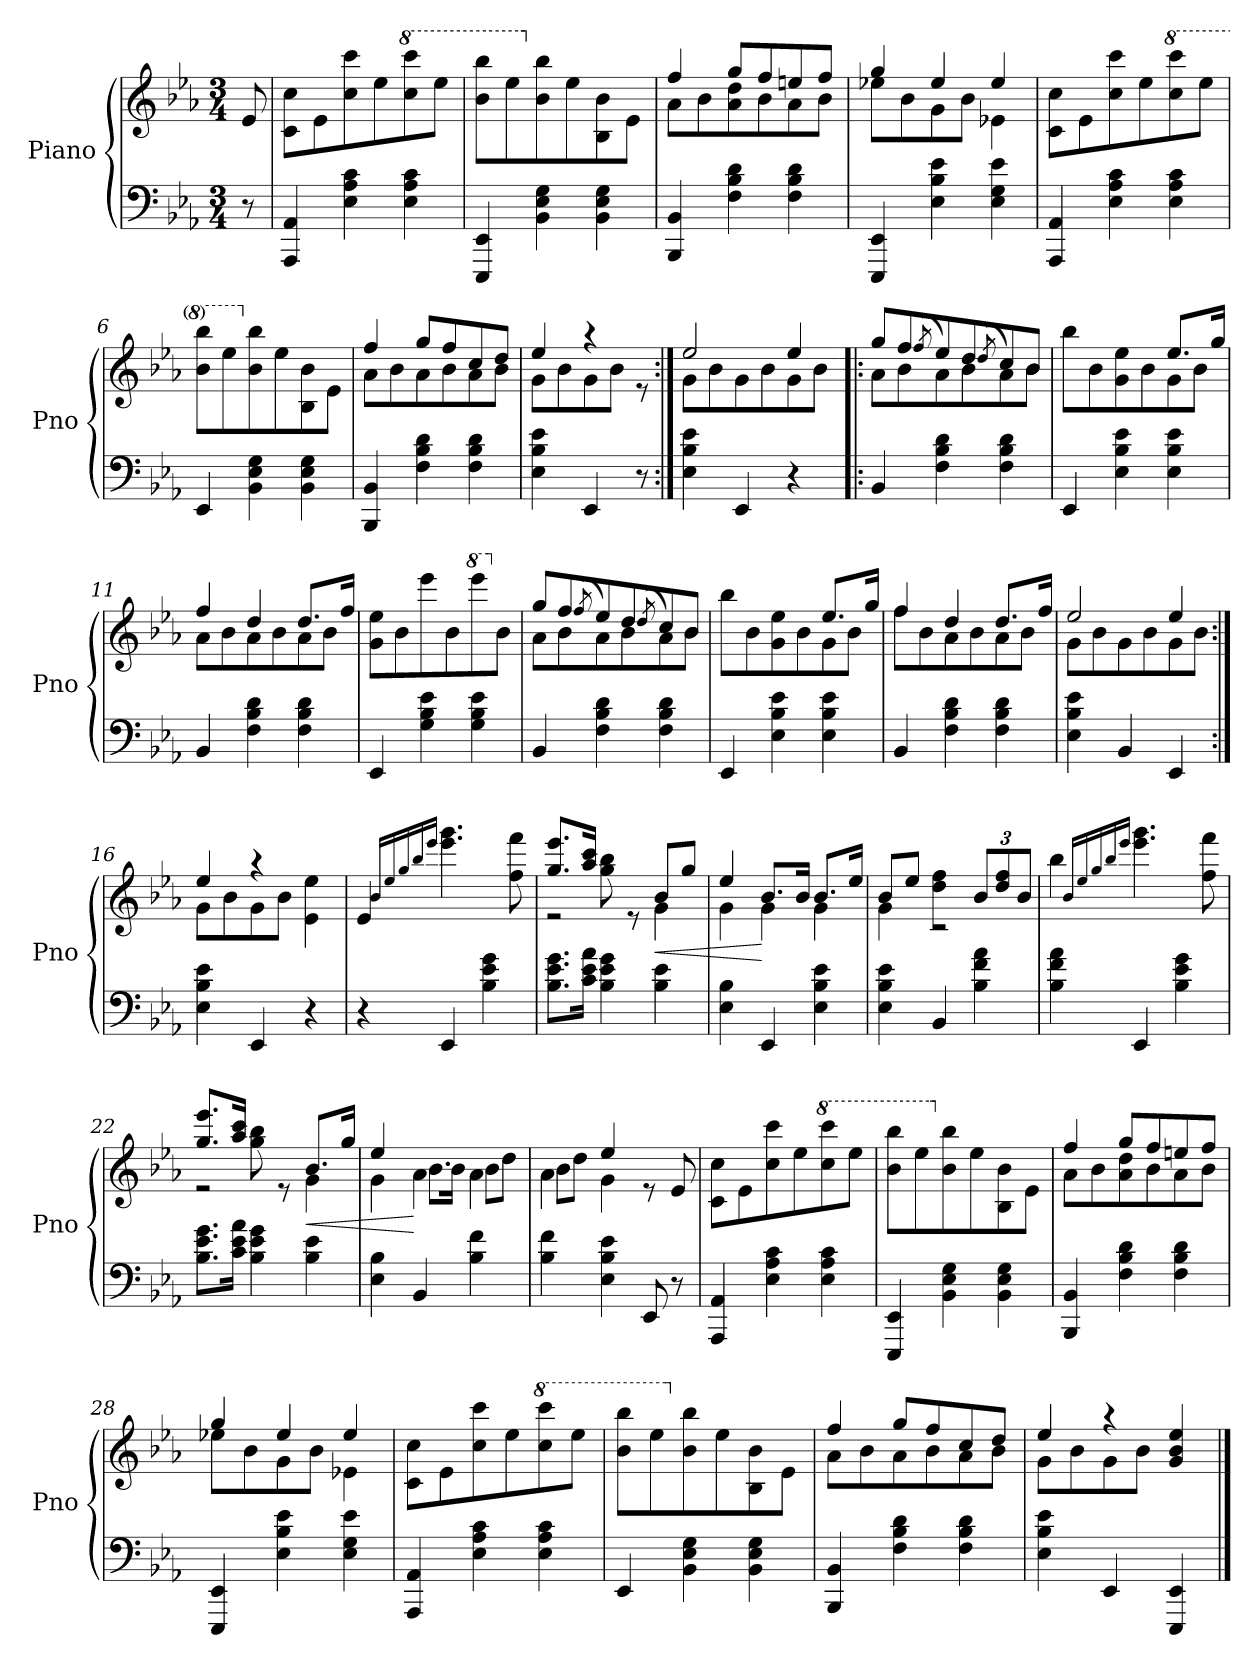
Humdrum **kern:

**kern	**kern	**dynam
*part1	*part1	*part1
*staff2	*staff1	*staff1/2
*I"Piano	*	*
*I'Pno	*	*
*clefF4	*clefG2	*
*k[b-e-a-]	*k[b-e-a-]	*
*E-:	*E-:	*
*M3/4	*M3/4	*
=	=	=
8r	8e-/	.
=1	=1	=1
4AAA-/ 4AA-/	8c\ 8cc\L	.
.	8e-\	.
4E-\ 4A-\ 4c\	8cc\ 8ccc\	.
.	8ee-\	.
*	*8va	*
4E-\ 4A-\ 4c\	8ccc\ 8cccc\	.
.	8eee-\J	.
=2	=2	=2
4EEE-/ 4EE-/	8bb-\ 8bbb-\L	.
.	8eee-\	.
*	*X8va	*
4BB-\ 4E-\ 4G\	8b-\ 8bb-\	.
.	8ee-\	.
4BB-\ 4E-\ 4G\	8B-\ 8b-\	.
.	8e-\J	.
=3	=3	=3
*	*^	*
4BBB-/ 4BB-/	4ff/	8a-\L	.
.	.	8b-\	.
4F\ 4B-\ 4d\	8gg/L	8a-\ 8dd\	.
.	8ff/	8b-\	.
4F\ 4B-\ 4d\	8een/	8a-\	.
.	8ff/J	8b-\J	.
=4	=4	=4	=4
4EEE-/ 4EE-/	4gg/	8ee-X\L	.
.	.	8b-\	.
4E-\ 4B-\ 4e-\	4ee-/	8g\	.
.	.	8b-\J	.
4E-\ 4G\ 4e-\	4ee-/	4e-X\	.
*	*v	*v	*
=5	=5	=5
4AAA-/ 4AA-/	8c\ 8cc\L	.
.	8e-\	.
4E-\ 4A-\ 4c\	8cc\ 8ccc\	.
.	8ee-\	.
*	*8va	*
4E-\ 4A-\ 4c\	8ccc\ 8cccc\	.
.	8eee-\J	.
=6	=6	=6
4EE-/	8bb-\ 8bbb-\L	.
.	8eee-\	.
*	*X8va	*
4BB-\ 4E-\ 4G\	8b-\ 8bb-\	.
.	8ee-\	.
4BB-\ 4E-\ 4G\	8B-\ 8b-\	.
.	8e-\J	.
=7	=7	=7
*	*^	*
4BBB-/ 4BB-/	4ff/	8a-\L	.
.	.	8b-\	.
4F\ 4B-\ 4d\	8gg/L	8a-\	.
.	8ff/	8b-\	.
4F\ 4B-\ 4d\	8cc/	8a-\	.
.	8dd/J	8b-\J	.
=8	=8	=8	=8
4E-\ 4B-\ 4e-\	4ee-/	8g\L	.
.	.	8b-\	.
4EE-/	4r	8g\	.
.	.	8b-\J	.
8r	8re	8ryy	.
=8X1:|!	=8X1:|!	=8X1:|!	=8X1:|!
4E-\ 4B-\ 4e-\	2ee-/	8g\L	.
.	.	8b-\	.
4EE-/	.	8g\	.
.	.	8b-\	.
4r	4ee-/	8g\	.
.	.	8b-\J	.
=9!|:	=9!|:	=9!|:	=9!|:
4BB-/	8gg/L	8a-\L	.
.	8ff/	8b-\	.
.	(<8qff/	.	.
4F\ 4B-\ 4d\	8ee-/)	8a-\	.
.	8dd/	8b-\	.
.	(<8qdd/	.	.
4F\ 4B-\ 4d\	8cc/)	8a-\	.
.	8b-/J	8b-\J	.
=10	=10	=10	=10
4EE-/	8bb-\L	2ryy	.
.	8b-\	.	.
4E-\ 4B-\ 4e-\	8g\ 8ee-\	.	.
.	8b-\	.	.
4E-\ 4B-\ 4e-\	8g\	8.ee-/L	.
.	8b-\J	.	.
.	.	16gg/Jk	.
=11	=11	=11	=11
4BB-/	4ff/	8a-\L	.
.	.	8b-\	.
4F\ 4B-\ 4d\	4dd/	8a-\	.
.	.	8b-\	.
4F\ 4B-\ 4d\	8.dd/L	8a-\	.
.	.	8b-\J	.
.	16ff/Jk	.	.
*	*v	*v	*
=12	=12	=12
4EE-/	8g\ 8ee-\L	.
.	8b-\	.
4G\ 4B-\ 4e-\	8eee-\	.
.	8b-\	.
*	*8va	*
4G\ 4B-\ 4e-\	8eeee-\	.
*	*X8va	*
.	8b-\J	.
=13	=13	=13
*	*^	*
4BB-/	8gg/L	8a-\L	.
.	8ff/	8b-\	.
.	(<8qff/	.	.
4F\ 4B-\ 4d\	8ee-/)	8a-\	.
.	8dd/	8b-\	.
.	(<8qdd/	.	.
4F\ 4B-\ 4d\	8cc/)	8a-\	.
.	8b-/J	8b-\J	.
=14	=14	=14	=14
4EE-/	8bb-\L	2ryy	.
.	8b-\	.	.
4E-\ 4B-\ 4e-\	8g\ 8ee-\	.	.
.	8b-\	.	.
4E-\ 4B-\ 4e-\	8g\	8.ee-/L	.
.	8b-\J	.	.
.	.	16gg/Jk	.
=15	=15	=15	=15
4BB-/	4ff/	8ff\L	.
.	.	8b-\	.
4F\ 4B-\ 4d\	4dd/	8a-\	.
.	.	8b-\	.
4F\ 4B-\ 4d\	8.dd/L	8a-\	.
.	.	8b-\J	.
.	16ff/Jk	.	.
=16	=16	=16	=16
4E-\ 4B-\ 4e-\	2ee-/	8g\L	.
.	.	8b-\	.
4BB-/	.	8g\	.
.	.	8b-\	.
4EE-/	4ee-/	8g\	.
.	.	8b-\J	.
=16X2:|!	=16X2:|!	=16X2:|!	=16X2:|!
4E-\ 4B-\ 4e-\	4ee-/	8g\L	.
.	.	8b-\	.
4EE-/	4r	8g\	.
.	.	8b-\J	.
4r	4e-\ 4ee-\	4ryy	.
*	*v	*v	*
=17	=17	=17
4r	4e-/	.
.	16qb-/LL	.
.	16qee-/	.
.	16qgg/	.
.	16qbb-/	.
.	16qeee-/JJ	.
4EE-/	4.eee-\ 4.ggg\	.
4B-\ 4e-\ 4g\	.	.
.	8ff\ 8fff\	.
=18	=18	=18
*	*^	*
8.B-\ 8.e-\ 8.g\L	8.gg/ 8.eee-/L	2r	.
16c\ 16e-\ 16a-\Jk	16aa-/ 16ccc/Jk	.	.
4B-\ 4e-\ 4g\	8gg\ 8bb-\	.	.
.	8re	.	.
!	!	!	!LO:HP:b
4B-\ 4e-\	8b-/L	4g\	<
.	8gg/J	.	.
=19	=19	=19	=19
4E-\ 4B-\	4ee-/	4g\	.
4EE-/	8.b-/L	4g\	[
.	16b-/Jk	.	.
4E-\ 4B-\ 4e-\	8.b-/L	4g\	.
.	16ee-/Jk	.	.
=20	=20	=20	=20
4E-\ 4B-\ 4e-\	8b-/L	4g\	.
.	8ee-/J	.	.
4BB-/	4dd\ 4ff\	2r	.
4B-\ 4f\ 4a-\	12b-/L	.	.
.	12dd/ 12ff/	.	.
.	12b-/J	.	.
*	*v	*v	*
=21	=21	=21
4B-\ 4f\ 4a-\	4bb-\	.
.	16qb-/LL	.
.	16qee-/	.
.	16qgg/	.
.	16qbb-/	.
.	16qeee-/JJ	.
4EE-/	4.eee-\ 4.ggg\	.
4B-\ 4e-\ 4g\	.	.
.	8ff\ 8fff\	.
=22	=22	=22
*	*^	*
8.B-\ 8.e-\ 8.g\L	8.gg/ 8.eee-/L	2r	.
16c\ 16e-\ 16a-\Jk	16aa-/ 16ccc/Jk	.	.
4B-\ 4e-\ 4g\	8gg\ 8bb-\	.	.
.	8re	.	.
!	!	!	!LO:HP:b
4B-\ 4e-\	8.b-/L	4g\	<
.	16gg/Jk	.	.
=23	=23	=23	=23
4E-\ 4B-\	4ee-/	4g\	.
4BB-/	4a-\	8.b-\L	[
.	.	16b-\Jk	.
4B-\ 4f\	4a-\	8b-\L	.
.	.	8dd\J	.
=24	=24	=24	=24
4B-\ 4f\	4a-\	8b-\L	.
.	.	8dd\J	.
4E-\ 4B-\ 4e-\	4ee-/	4g\	.
8EE-/	8re	4ryy	.
8r	8e-/	.	.
*	*v	*v	*
=25	=25	=25
4AAA-/ 4AA-/	8c\ 8cc\L	.
.	8e-\	.
4E-\ 4A-\ 4c\	8cc\ 8ccc\	.
.	8ee-\	.
*	*8va	*
4E-\ 4A-\ 4c\	8ccc\ 8cccc\	.
.	8eee-\J	.
=26	=26	=26
4EEE-/ 4EE-/	8bb-\ 8bbb-\L	.
.	8eee-\	.
*	*X8va	*
4BB-\ 4E-\ 4G\	8b-\ 8bb-\	.
.	8ee-\	.
4BB-\ 4E-\ 4G\	8B-\ 8b-\	.
.	8e-\J	.
=27	=27	=27
*	*^	*
4BBB-/ 4BB-/	4ff/	8a-\L	.
.	.	8b-\	.
4F\ 4B-\ 4d\	8gg/L	8a-\ 8dd\	.
.	8ff/	8b-\	.
4F\ 4B-\ 4d\	8een/	8a-\	.
.	8ff/J	8b-\J	.
=28	=28	=28	=28
4EEE-/ 4EE-/	4gg/	8ee-X\L	.
.	.	8b-\	.
4E-\ 4B-\ 4e-\	4ee-/	8g\	.
.	.	8b-\J	.
4E-\ 4G\ 4e-\	4ee-/	4e-X\	.
*	*v	*v	*
=29	=29	=29
4AAA-/ 4AA-/	8c\ 8cc\L	.
.	8e-\	.
4E-\ 4A-\ 4c\	8cc\ 8ccc\	.
.	8ee-\	.
*	*8va	*
4E-\ 4A-\ 4c\	8ccc\ 8cccc\	.
.	8eee-\J	.
=30	=30	=30
4EE-/	8bb-\ 8bbb-\L	.
.	8eee-\	.
*	*X8va	*
4BB-\ 4E-\ 4G\	8b-\ 8bb-\	.
.	8ee-\	.
4BB-\ 4E-\ 4G\	8B-\ 8b-\	.
.	8e-\J	.
=31	=31	=31
*	*^	*
4BBB-/ 4BB-/	4ff/	8a-\L	.
.	.	8b-\	.
4F\ 4B-\ 4d\	8gg/L	8a-\	.
.	8ff/	8b-\	.
4F\ 4B-\ 4d\	8cc/	8a-\	.
.	8dd/J	8b-\J	.
=32	=32	=32	=32
4E-\ 4B-\ 4e-\	4ee-/	8g\L	.
.	.	8b-\	.
4EE-/	4r	8g\	.
.	.	8b-\J	.
4EEE-/ 4EE-/	4g/ 4b-/ 4ee-/	4ryy	.
*	*v	*v	*
==	==	==
*-	*-	*-
